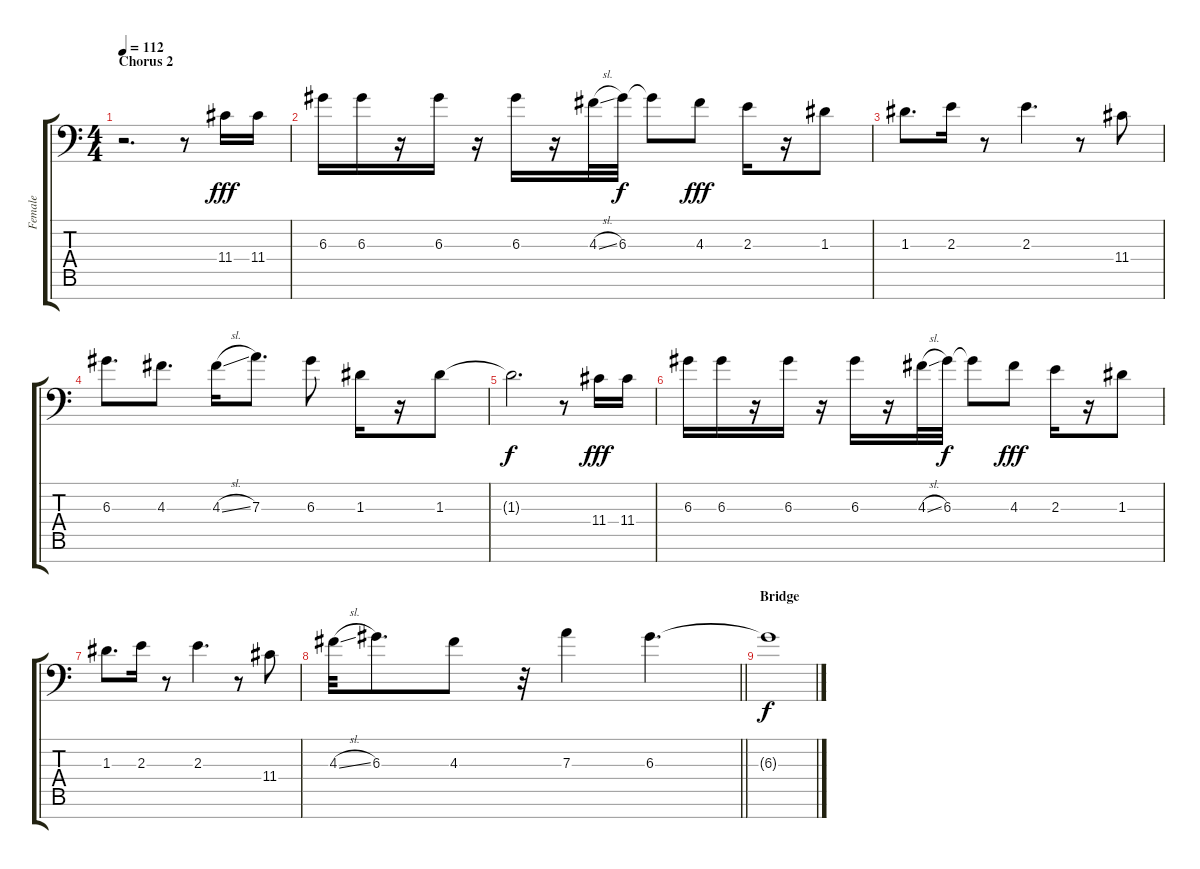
\track ("Female" "Female") {instrument flute}
\staff {score tabs}
\tuning (D6 D5 D4 D3 D2 D1 D0) {hide}
\ts (4 4)
\section ("" "Chorus 2")
\tempo 112
\clef f4
\ks c
r.2{d dy f} r.8 11.4.16{dy fff} 11.4.16 |
6.3.16 6.3.16 r.16 6.3.16 r.16 6.3.16 r.16 4.3{sl}.32 6.3.32{dy f} 6.3{t}.8 4.3.8{dy fff} 2.3.16 r.16 1.3.8 |
1.3.8{d} 2.3.16 r.8 2.3.4{d} r.8 11.4.8 |
6.3.8{d} 4.3.8{d} 4.3{sl}.16 7.3.8{d} 6.3.8 1.3.16 r.16 1.3.8 |
1.3{t}.2{d dy f} r.8 11.4.16{dy fff} 11.4.16 |
6.3.16 6.3.16 r.16 6.3.16 r.16 6.3.16 r.16 4.3{sl}.32 6.3.32{dy f} 6.3{t}.8 4.3.8{dy fff} 2.3.16 r.16 1.3.8 |
1.3.8{d} 2.3.16 r.8 2.3.4{d} r.8 11.4.8 |
\barLineRight lightlight
4.3{sl}.32 6.3.8{d} 4.3.8 r.32 7.3.4 6.3.4{d} |
\section ("" "Bridge")
6.3{t}.1{dy f}
